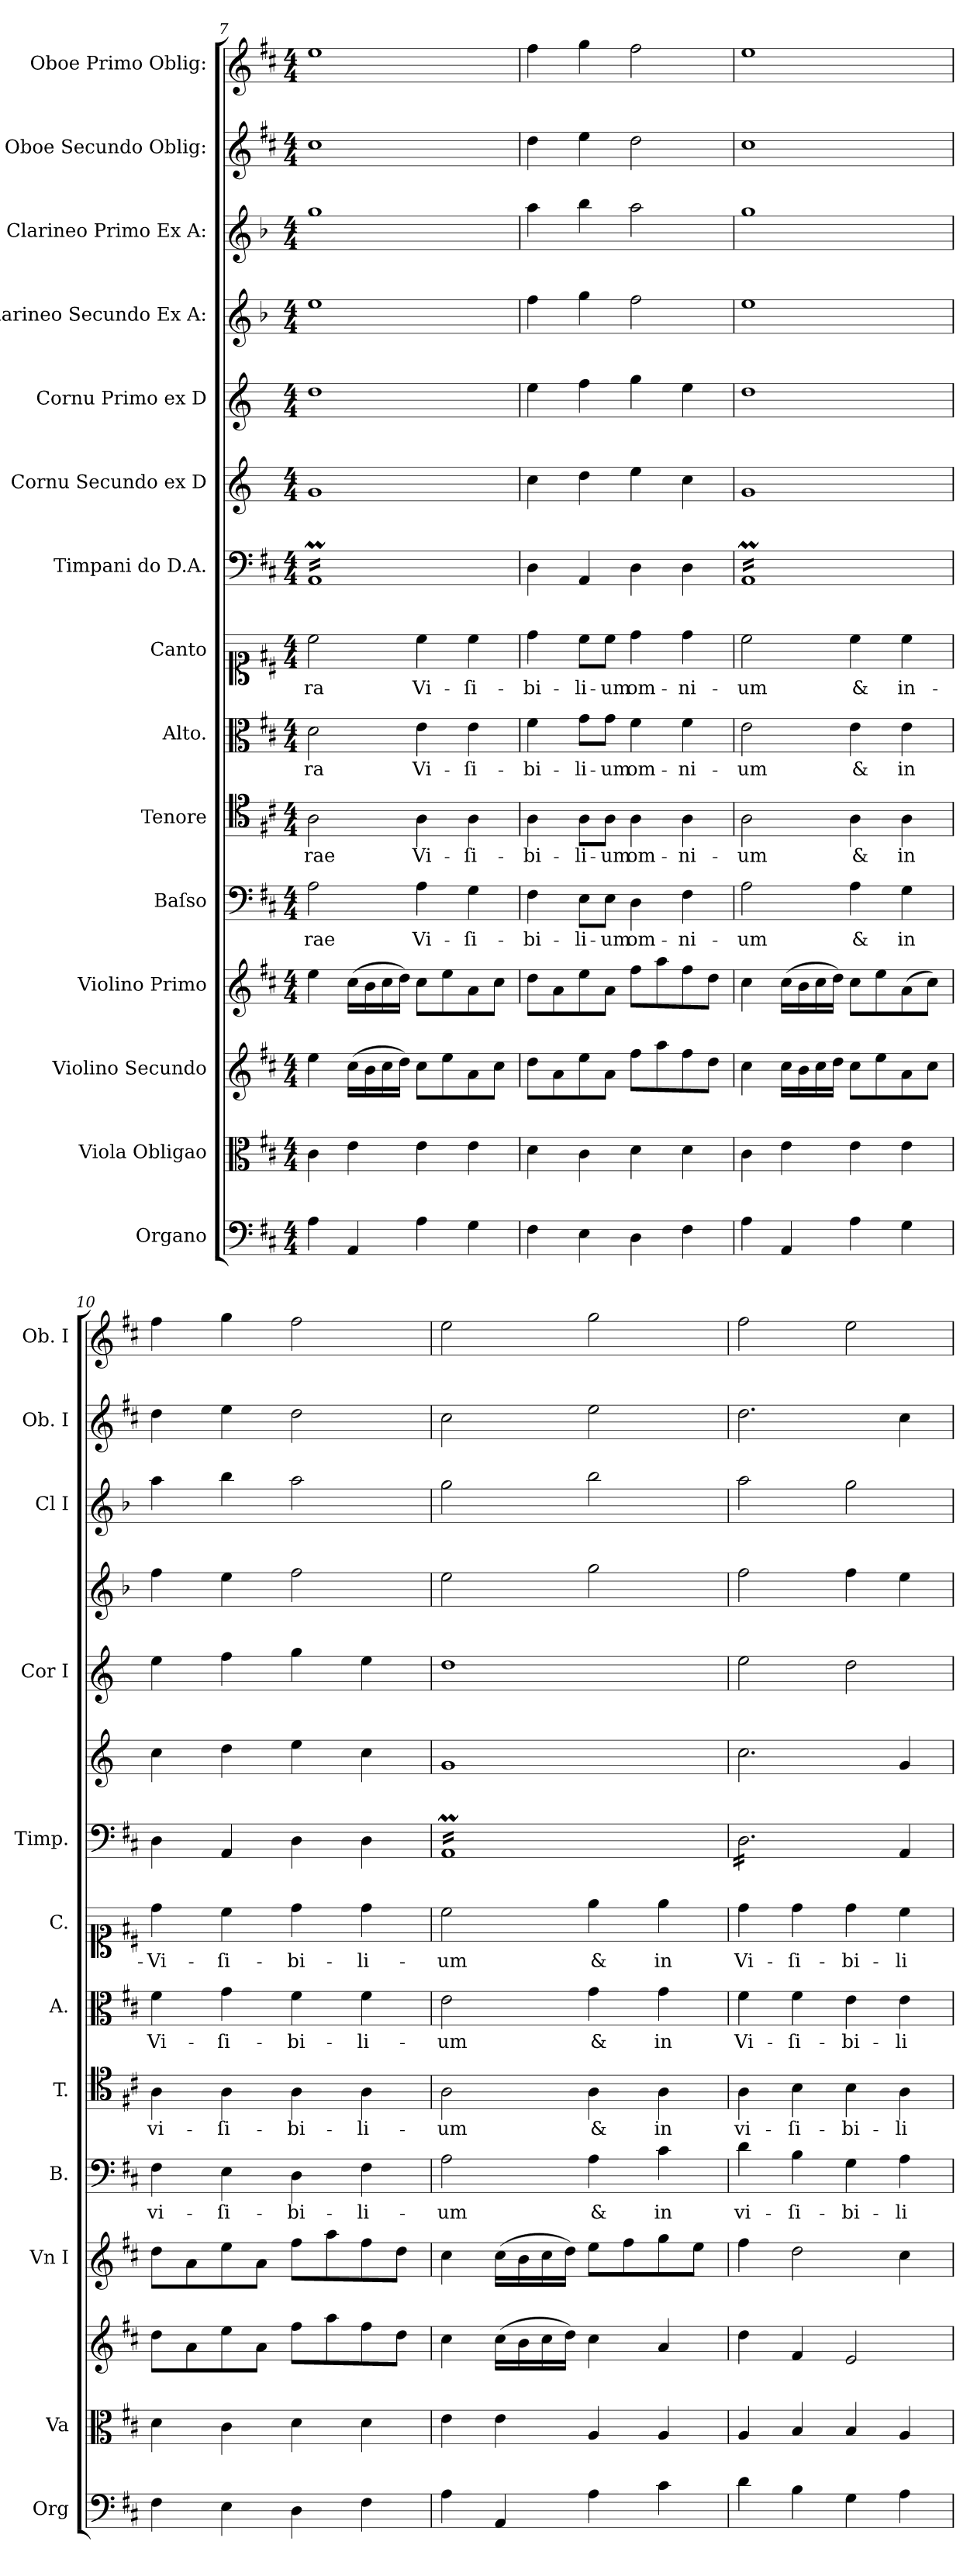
**kern	**kern	**kern	**kern	**kern	**text	**kern	**text	**kern	**text	**kern	**text	**kern	**kern	**kern	**kern	**kern	**kern	**kern
*part15	*part14	*part13	*part12	*part11	*part11	*part10	*part10	*part9	*part9	*part8	*part8	*part7	*part6	*part5	*part4	*part3	*part2	*part1
*staff15	*staff14	*staff13	*staff12	*staff11	*staff11	*staff10	*staff10	*staff9	*staff9	*staff8	*staff8	*staff7	*staff6	*staff5	*staff4	*staff3	*staff2	*staff1
*I"Organo	*I"Viola Obligao	*I"Violino Secundo	*I"Violino Primo	*I"Baſso	*	*I"Tenore	*	*I"Alto.	*	*I"Canto	*	*I"Timpani do D.A.	*I"Cornu Secundo ex D	*I"Cornu Primo ex D	*I"Clarineo Secundo Ex A:	*I"Clarineo Primo Ex A:	*I"Oboe Secundo Oblig:	*I"Oboe Primo Oblig:
*I'Org	*I'Va	*	*I'Vn I	*I'B.	*	*I'T.	*	*I'A.	*	*I'C.	*	*I'Timp.	*	*I'Cor I	*	*I'Cl I	*I'Ob. I	*I'Ob. I
*clefF4	*clefC3	*clefG2	*clefG2	*clefF4	*	*clefC4	*	*clefC3	*	*clefC1	*	*clefF4	*clefG2	*clefG2	*clefG2	*clefG2	*clefG2	*clefG2
*	*	*	*	*	*	*	*	*	*	*	*	*	*ITrd6c10	*ITrd6c10	*ITrd2c3	*ITrd2c3	*	*
*k[f#c#]	*k[f#c#]	*k[f#c#]	*k[f#c#]	*k[f#c#]	*	*k[f#c#]	*	*k[f#c#]	*	*k[f#c#]	*	*k[f#c#]	*k[f#c#]	*k[f#c#]	*k[f#c#]	*k[f#c#]	*k[f#c#]	*k[f#c#]
*D:	*D:	*D:	*D:	*D:	*	*D:	*	*D:	*	*D:	*	*D:	*D:	*D:	*D:	*D:	*D:	*D:
*M4/4	*M4/4	*M4/4	*M4/4	*M4/4	*	*M4/4	*	*M4/4	*	*M4/4	*	*M4/4	*M4/4	*M4/4	*M4/4	*M4/4	*M4/4	*M4/4
=7	=7	=7	=7	=7	=7	=7	=7	=7	=7	=7	=7	=7	=7	=7	=7	=7	=7	=7
*	*	*	*	*	*	*	*	*	*	*	*	*tremolo	*	*	*	*	*	*
4A\	4c#\	4ee\	4ee\	2A\	-rae	2A\	-rae	2d\	-ra	2cc#\	-ra	16AAM/LL	1A/	1e/	1cc#\	1ee\	1cc#\	1ee\
.	.	.	.	.	.	.	.	.	.	.	.	16AAM/	.	.	.	.	.	.
.	.	.	.	.	.	.	.	.	.	.	.	16AAM/	.	.	.	.	.	.
.	.	.	.	.	.	.	.	.	.	.	.	16AAM/	.	.	.	.	.	.
4AA/	4e\	(16cc#\LL	(16cc#\LL	.	.	.	.	.	.	.	.	16AAM/	.	.	.	.	.	.
.	.	16b\	16b\	.	.	.	.	.	.	.	.	16AAM/	.	.	.	.	.	.
.	.	16cc#\	16cc#\	.	.	.	.	.	.	.	.	16AAM/	.	.	.	.	.	.
.	.	16dd\JJ)	16dd\JJ)	.	.	.	.	.	.	.	.	16AAM/	.	.	.	.	.	.
4A\	4e\	8cc#\L	8cc#\L	4A\	Vi-	4A\	Vi-	4e\	Vi-	4cc#\	Vi-	16AAM/	.	.	.	.	.	.
.	.	.	.	.	.	.	.	.	.	.	.	16AAM/	.	.	.	.	.	.
.	.	8ee\	8ee\	.	.	.	.	.	.	.	.	16AAM/	.	.	.	.	.	.
.	.	.	.	.	.	.	.	.	.	.	.	16AAM/	.	.	.	.	.	.
4G\	4e\	8a\	8a\	4G\	-ſi-	4A\	-ſi-	4e\	-ſi-	4cc#\	-ſi-	16AAM/	.	.	.	.	.	.
.	.	.	.	.	.	.	.	.	.	.	.	16AAM/	.	.	.	.	.	.
.	.	8cc#\J	8cc#\J	.	.	.	.	.	.	.	.	16AAM/	.	.	.	.	.	.
.	.	.	.	.	.	.	.	.	.	.	.	16AAM/JJ	.	.	.	.	.	.
*	*	*	*	*	*	*	*	*	*	*	*	*Xtremolo	*	*	*	*	*	*
=8	=8	=8	=8	=8	=8	=8	=8	=8	=8	=8	=8	=8	=8	=8	=8	=8	=8	=8
4F#\	4d\	8dd\L	8dd\L	4F#\	-bi-	4A\	-bi-	4f#\	-bi-	4dd\	-bi-	4D\	4d\	4f#\	4dd\	4ff#\	4dd\	4ff#\
.	.	8a\	8a\	.	.	.	.	.	.	.	.	.	.	.	.	.	.	.
4E\	4c#\	8ee\	8ee\	8E\L	-li-	8A\L	-li-	8g\L	-li-	8cc#\L	-li-	4AA/	4e\	4g\	4ee\	4gg\	4ee\	4gg\
.	.	8a\J	8a\J	8E\J	-um	8A\J	-um	8g\J	-um	8cc#\J	-um	.	.	.	.	.	.	.
4D\	4d\	8ff#\L	8ff#\L	4D\	om-	4A\	om-	4f#\	om-	4dd\	om-	4D\	4f#\	4a\	2dd\	2ff#\	2dd\	2ff#\
.	.	8aa\	8aa\	.	.	.	.	.	.	.	.	.	.	.	.	.	.	.
4F#\	4d\	8ff#\	8ff#\	4F#\	-ni-	4A\	-ni-	4f#\	-ni-	4dd\	-ni-	4D\	4d\	4f#\	.	.	.	.
.	.	8dd\J	8dd\J	.	.	.	.	.	.	.	.	.	.	.	.	.	.	.
=9	=9	=9	=9	=9	=9	=9	=9	=9	=9	=9	=9	=9	=9	=9	=9	=9	=9	=9
*	*	*	*	*	*	*	*	*	*	*	*	*tremolo	*	*	*	*	*	*
4A\	4c#\	4cc#\	4cc#\	2A\	-um	2A\	-um	2e\	-um	2cc#\	-um	16AAM/LL	1A/	1e/	1cc#\	1ee\	1cc#\	1ee\
.	.	.	.	.	.	.	.	.	.	.	.	16AAM/	.	.	.	.	.	.
.	.	.	.	.	.	.	.	.	.	.	.	16AAM/	.	.	.	.	.	.
.	.	.	.	.	.	.	.	.	.	.	.	16AAM/	.	.	.	.	.	.
4AA/	4e\	16cc#\LL	(16cc#\LL	.	.	.	.	.	.	.	.	16AAM/	.	.	.	.	.	.
.	.	16b\	16b\	.	.	.	.	.	.	.	.	16AAM/	.	.	.	.	.	.
.	.	16cc#\	16cc#\	.	.	.	.	.	.	.	.	16AAM/	.	.	.	.	.	.
.	.	16dd\JJ	16dd\JJ)	.	.	.	.	.	.	.	.	16AAM/	.	.	.	.	.	.
4A\	4e\	8cc#\L	8cc#\L	4A\	&	4A\	&	4e\	&	4cc#\	&	16AAM/	.	.	.	.	.	.
.	.	.	.	.	.	.	.	.	.	.	.	16AAM/	.	.	.	.	.	.
.	.	8ee\	8ee\	.	.	.	.	.	.	.	.	16AAM/	.	.	.	.	.	.
.	.	.	.	.	.	.	.	.	.	.	.	16AAM/	.	.	.	.	.	.
4G\	4e\	8a\	(8a\	4G\	in	4A\	in	4e\	in	4cc#\	in-	16AAM/	.	.	.	.	.	.
.	.	.	.	.	.	.	.	.	.	.	.	16AAM/	.	.	.	.	.	.
.	.	8cc#\J	8cc#\J)	.	.	.	.	.	.	.	.	16AAM/	.	.	.	.	.	.
.	.	.	.	.	.	.	.	.	.	.	.	16AAM/JJ	.	.	.	.	.	.
*	*	*	*	*	*	*	*	*	*	*	*	*Xtremolo	*	*	*	*	*	*
=10	=10	=10	=10	=10	=10	=10	=10	=10	=10	=10	=10	=10	=10	=10	=10	=10	=10	=10
4F#\	4d\	8dd\L	8dd\L	4F#\	vi-	4A\	vi-	4f#\	Vi-	4dd\	-Vi-	4D\	4d\	4f#\	4dd\	4ff#\	4dd\	4ff#\
.	.	8a\	8a\	.	.	.	.	.	.	.	.	.	.	.	.	.	.	.
4E\	4c#\	8ee\	8ee\	4E\	-ſi-	4A\	-ſi-	4g\	-ſi-	4cc#\	-ſi-	4AA/	4e\	4g\	4cc#\	4gg\	4ee\	4gg\
.	.	8a\J	8a\J	.	.	.	.	.	.	.	.	.	.	.	.	.	.	.
4D\	4d\	8ff#\L	8ff#\L	4D\	-bi-	4A\	-bi-	4f#\	-bi-	4dd\	-bi-	4D\	4f#\	4a\	2dd\	2ff#\	2dd\	2ff#\
.	.	8aa\	8aa\	.	.	.	.	.	.	.	.	.	.	.	.	.	.	.
4F#\	4d\	8ff#\	8ff#\	4F#\	-li-	4A\	-li-	4f#\	-li-	4dd\	-li-	4D\	4d\	4f#\	.	.	.	.
.	.	8dd\J	8dd\J	.	.	.	.	.	.	.	.	.	.	.	.	.	.	.
=11	=11	=11	=11	=11	=11	=11	=11	=11	=11	=11	=11	=11	=11	=11	=11	=11	=11	=11
*	*	*	*	*	*	*	*	*	*	*	*	*tremolo	*	*	*	*	*	*
4A\	4e\	4cc#\	4cc#\	2A\	-um	2A\	-um	2e\	-um	2cc#\	-um	16AAM/LL	1A/	1e/	2cc#\	2ee\	2cc#\	2ee\
.	.	.	.	.	.	.	.	.	.	.	.	16AAM/	.	.	.	.	.	.
.	.	.	.	.	.	.	.	.	.	.	.	16AAM/	.	.	.	.	.	.
.	.	.	.	.	.	.	.	.	.	.	.	16AAM/	.	.	.	.	.	.
4AA/	4e\	(16cc#\LL	(16cc#\LL	.	.	.	.	.	.	.	.	16AAM/	.	.	.	.	.	.
.	.	16b\	16b\	.	.	.	.	.	.	.	.	16AAM/	.	.	.	.	.	.
.	.	16cc#\	16cc#\	.	.	.	.	.	.	.	.	16AAM/	.	.	.	.	.	.
.	.	16dd\JJ)	16dd\JJ)	.	.	.	.	.	.	.	.	16AAM/	.	.	.	.	.	.
!	!	!	!	!	!LO:LY:i	!	!LO:LY:i	!	!LO:LY:i	!	!	!	!	!	!	!	!	!
4A\	4A/	4cc#\	8ee\L	4A\	&	4A\	&	4g\	&	4ee\	&	16AAM/	.	.	2ee\	2gg\	2ee\	2gg\
.	.	.	.	.	.	.	.	.	.	.	.	16AAM/	.	.	.	.	.	.
.	.	.	8ff#\	.	.	.	.	.	.	.	.	16AAM/	.	.	.	.	.	.
.	.	.	.	.	.	.	.	.	.	.	.	16AAM/	.	.	.	.	.	.
!	!	!	!	!	!LO:LY:i	!	!LO:LY:i	!	!LO:LY:i	!	!	!	!	!	!	!	!	!
4c#\	4A/	4a/	8gg\	4c#\	in	4A\	in	4g\	in	4ee\	in	16AAM/	.	.	.	.	.	.
.	.	.	.	.	.	.	.	.	.	.	.	16AAM/	.	.	.	.	.	.
.	.	.	8ee\J	.	.	.	.	.	.	.	.	16AAM/	.	.	.	.	.	.
.	.	.	.	.	.	.	.	.	.	.	.	16AAM/JJ	.	.	.	.	.	.
=12	=12	=12	=12	=12	=12	=12	=12	=12	=12	=12	=12	=12	=12	=12	=12	=12	=12	=12
!	!	!	!	!	!LO:LY:i	!	!LO:LY:i	!	!LO:LY:i	!	!	!	!	!	!	!	!	!
4d\	4A/	4dd\	4ff#\	4d\	vi-	4A\	vi-	4f#\	Vi-	4dd\	Vi-	16D\LL	2.d\	2f#\	2dd\	2ff#\	2.dd\	2ff#\
.	.	.	.	.	.	.	.	.	.	.	.	16D\	.	.	.	.	.	.
.	.	.	.	.	.	.	.	.	.	.	.	16D\	.	.	.	.	.	.
.	.	.	.	.	.	.	.	.	.	.	.	16D\	.	.	.	.	.	.
!	!	!	!	!	!LO:LY:i	!	!LO:LY:i	!	!LO:LY:i	!	!	!	!	!	!	!	!	!
4B\	4B/	4f#/	2dd\	4B\	-ſi-	4B\	-ſi-	4f#\	-ſi-	4dd\	-ſi-	16D\	.	.	.	.	.	.
.	.	.	.	.	.	.	.	.	.	.	.	16D\	.	.	.	.	.	.
.	.	.	.	.	.	.	.	.	.	.	.	16D\	.	.	.	.	.	.
.	.	.	.	.	.	.	.	.	.	.	.	16D\	.	.	.	.	.	.
!	!	!	!	!	!LO:LY:i	!	!LO:LY:i	!	!LO:LY:i	!	!	!	!	!	!	!	!	!
4G\	4B/	2e/	.	4G\	-bi-	4B\	-bi-	4e\	-bi-	4dd\	-bi-	16D\	.	2e\	4dd\	2ee\	.	2ee\
.	.	.	.	.	.	.	.	.	.	.	.	16D\	.	.	.	.	.	.
.	.	.	.	.	.	.	.	.	.	.	.	16D\	.	.	.	.	.	.
.	.	.	.	.	.	.	.	.	.	.	.	16D\JJ	.	.	.	.	.	.
*	*	*	*	*	*	*	*	*	*	*	*	*Xtremolo	*	*	*	*	*	*
!	!	!	!	!	!LO:LY:i	!	!LO:LY:i	!	!LO:LY:i	!	!	!	!	!	!	!	!	!
4A\	4A/	.	4cc#\	4A\	-li-	4A\	-li-	4e\	-li-	4cc#\	-li-	4AA/	4A/	.	4cc#\	.	4cc#\	.
=	=	=	=	=	=	=	=	=	=	=	=	=	=	=	=	=	=	=
*-	*-	*-	*-	*-	*-	*-	*-	*-	*-	*-	*-	*-	*-	*-	*-	*-	*-	*-
